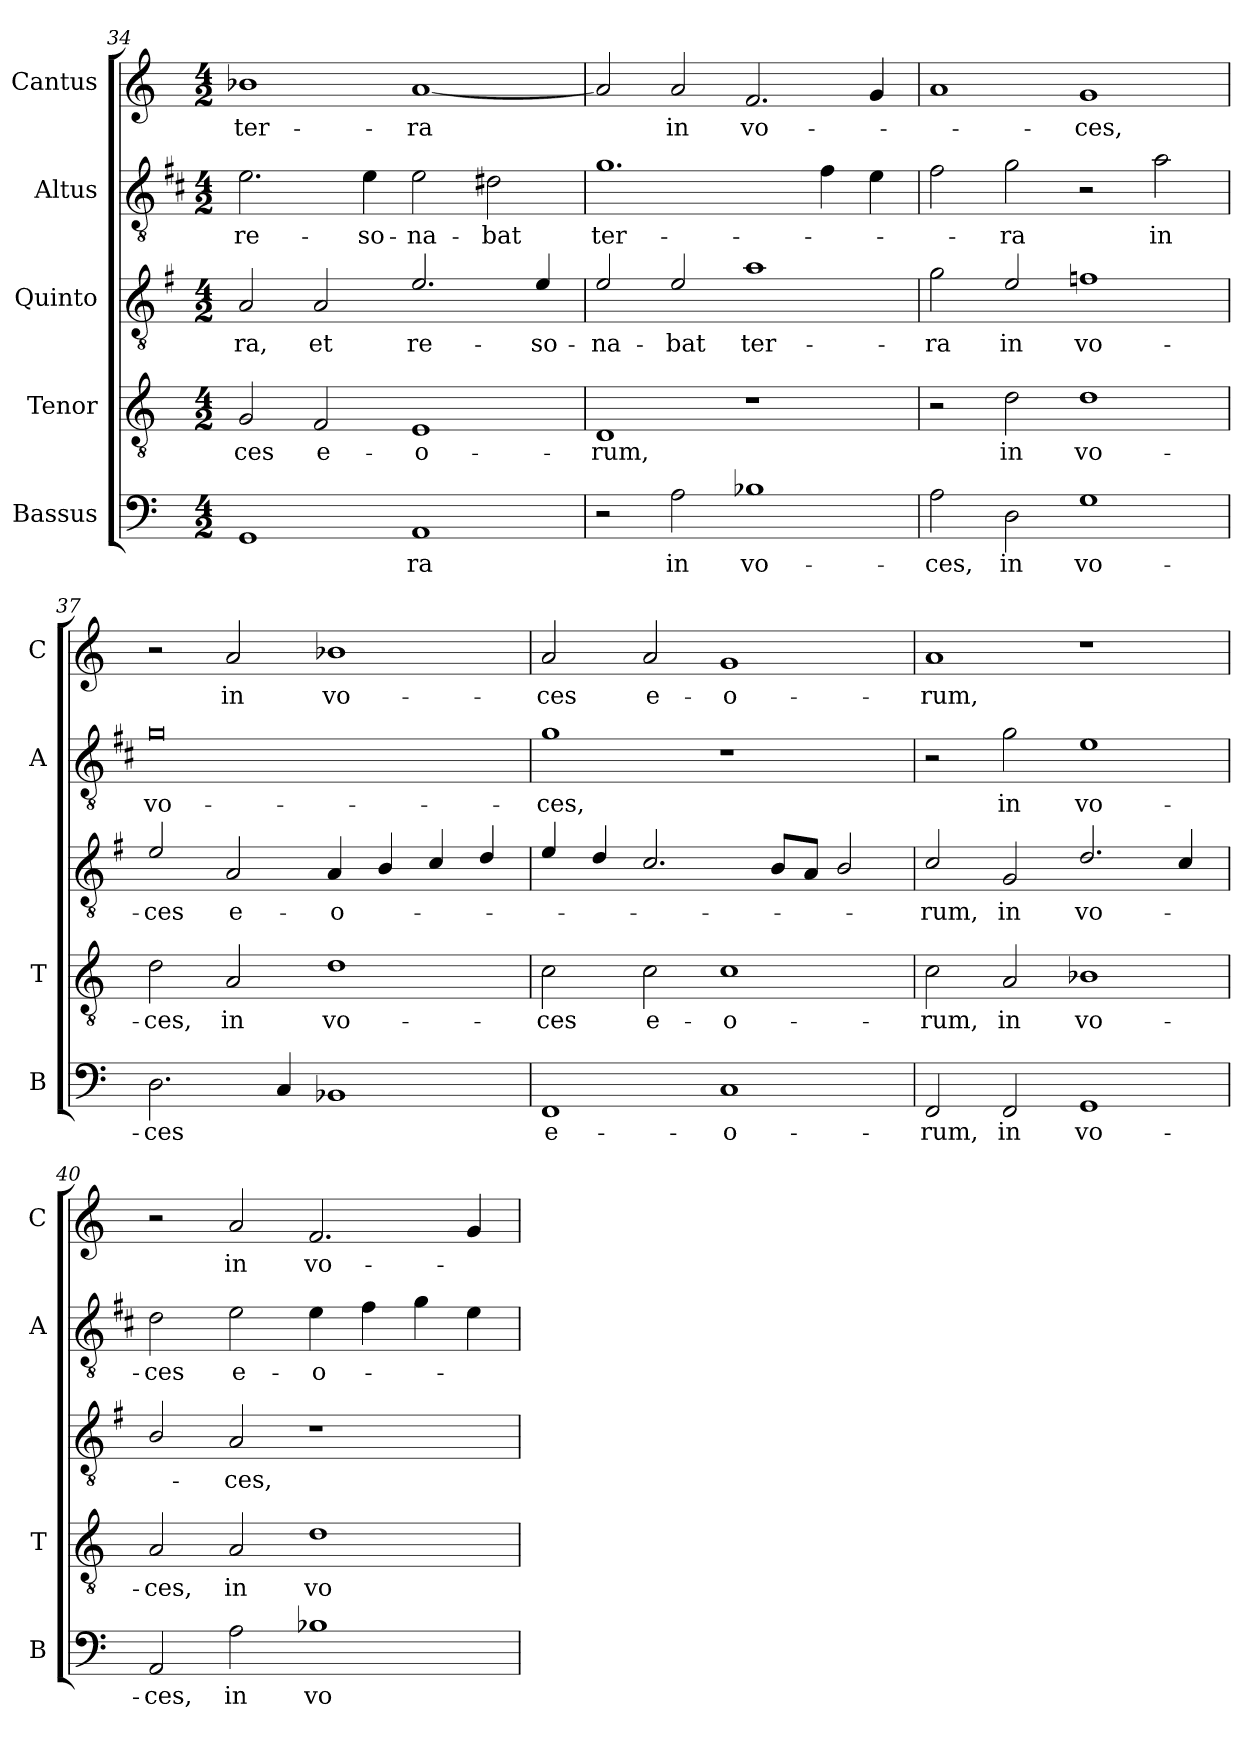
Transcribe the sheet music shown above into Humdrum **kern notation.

**kern	**text	**kern	**text	**kern	**text	**kern	**text	**kern	**text
*part5	*part5	*part4	*part4	*part3	*part3	*part2	*part2	*part1	*part1
*staff5	*staff5	*staff4	*staff4	*staff3	*staff3	*staff2	*staff2	*staff1	*staff1
*I"Bassus	*	*I"Tenor	*	*I"Quinto	*	*I"Altus	*	*I"Cantus	*
*I'B	*	*I'T	*	*	*	*I'A	*	*I'C	*
*clefF4	*	*clefGv2	*	*clefGv2	*	*clefGv2	*	*clefG2	*
*	*	*	*	*ITrd4c7	*	*ITrd1c2	*	*	*
*k[]	*	*k[]	*	*k[]	*	*k[]	*	*k[]	*
*C:	*	*C:	*	*C:	*	*C:	*	*C:	*
*M4/2	*	*M4/2	*	*M4/2	*	*M4/2	*	*M4/2	*
=34	=34	=34	=34	=34	=34	=34	=34	=34	=34
!	!	!	!LO:LY:b	!	!LO:LY:b	!	!LO:LY:b	!	!LO:LY:b
1GG	.	2G/	-ces	2D/	-ra,	2.d\	re-	1b-X	ter-
!	!	!	!LO:LY:b	!	!LO:LY:b	!	!	!	!
.	.	2F/	e-	2D/	et	.	.	.	.
!	!	!	!	!	!	!	!LO:LY:b	!	!
.	.	.	.	.	.	4d\	-so-	.	.
!	!LO:LY:b	!	!LO:LY:b	!	!LO:LY:b	!	!LO:LY:b	!	!LO:LY:b
1AA	-ra	1E	-o-	2.A/	re-	2d\	-na-	[1a	-ra
!	!	!	!	!	!	!	!LO:LY:b	!	!
.	.	.	.	.	.	2c#X\	-bat	.	.
!	!	!	!	!	!LO:LY:b	!	!	!	!
.	.	.	.	4A/	-so-	.	.	.	.
=35	=35	=35	=35	=35	=35	=35	=35	=35	=35
!	!	!	!LO:LY:b	!	!LO:LY:b	!	!LO:LY:b	!	!
2r	.	1D	-rum,	2A/	-na-	1.f	ter-	2a/]	.
!	!LO:LY:b	!	!	!	!LO:LY:b	!	!	!	!LO:LY:b
2A\	in	.	.	2A/	-bat	.	.	2a/	in
!	!LO:LY:b	!	!	!	!LO:LY:b	!	!	!	!LO:LY:b
1B-X	vo-	1r	.	1d	ter-	.	.	2.f/	vo-
.	.	.	.	.	.	4e\	.	.	.
.	.	.	.	.	.	4d\	.	4g/	.
=36	=36	=36	=36	=36	=36	=36	=36	=36	=36
!	!LO:LY:b	!	!	!	!LO:LY:b	!	!	!	!
2A\	-ces,	2r	.	2c\	-ra	2e\	.	1a	.
!	!LO:LY:b	!	!LO:LY:b	!	!LO:LY:b	!	!LO:LY:b	!	!
2D\	in	2d\	in	2A/	in	2f\	-ra	.	.
!	!LO:LY:b	!	!LO:LY:b	!	!LO:LY:b	!	!	!	!LO:LY:b
1G	vo-	1d	vo-	1B-X	vo-	2r	.	1g	-ces,
!	!	!	!	!	!	!	!LO:LY:b	!	!
.	.	.	.	.	.	2g\	in	.	.
=37	=37	=37	=37	=37	=37	=37	=37	=37	=37
!	!LO:LY:b	!	!LO:LY:b	!	!LO:LY:b	!	!LO:LY:b	!	!
2.D\	-ces	2d\	-ces,	2A/	-ces	0f	vo-	2r	.
!	!	!	!LO:LY:b	!	!LO:LY:b	!	!	!	!LO:LY:b
.	.	2A/	in	2D/	e-	.	.	2a/	in
4C/	.	.	.	.	.	.	.	.	.
!	!	!	!LO:LY:b	!	!LO:LY:b	!	!	!	!LO:LY:b
1BB-X	.	1d	vo-	4D/	-o-	.	.	1b-X	vo-
.	.	.	.	4E/	.	.	.	.	.
.	.	.	.	4F/	.	.	.	.	.
.	.	.	.	4G/	.	.	.	.	.
!!LO:LB:g=z
=38	=38	=38	=38	=38	=38	=38	=38	=38	=38
!	!LO:LY:b	!	!LO:LY:b	!	!	!	!LO:LY:b	!	!LO:LY:b
1FF	e-	2c\	-ces	4A/	.	1f	-ces,	2a/	-ces
.	.	.	.	4G/	.	.	.	.	.
!	!	!	!LO:LY:b	!	!	!	!	!	!LO:LY:b
.	.	2c\	e-	2.F/	.	.	.	2a/	e-
!	!LO:LY:b	!	!LO:LY:b	!	!	!	!	!	!LO:LY:b
1C	-o-	1c	-o-	.	.	1r	.	1g	-o-
.	.	.	.	8E/L	.	.	.	.	.
.	.	.	.	8D/J	.	.	.	.	.
.	.	.	.	2E/	.	.	.	.	.
=39	=39	=39	=39	=39	=39	=39	=39	=39	=39
!	!LO:LY:b	!	!LO:LY:b	!	!LO:LY:b	!	!	!	!LO:LY:b
2FF/	-rum,	2c\	-rum,	2F/	-rum,	2r	.	1a	-rum,
!	!LO:LY:b	!	!LO:LY:b	!	!LO:LY:b	!	!LO:LY:b	!	!
2FF/	in	2A/	in	2C/	in	2f\	in	.	.
!	!LO:LY:b	!	!LO:LY:b	!	!LO:LY:b	!	!LO:LY:b	!	!
1GG	vo-	1B-X	vo-	2.G/	vo-	1d	vo-	1r	.
.	.	.	.	4F/	.	.	.	.	.
=40	=40	=40	=40	=40	=40	=40	=40	=40	=40
!	!LO:LY:b	!	!LO:LY:b	!	!	!	!LO:LY:b	!	!
2AA/	-ces,	2A/	-ces,	2E/	.	2c\	-ces	2r	.
!	!LO:LY:b	!	!LO:LY:b	!	!LO:LY:b	!	!LO:LY:b	!	!LO:LY:b
2A\	in	2A/	in	2D/	-ces,	2d\	e-	2a/	in
!	!LO:LY:b	!	!LO:LY:b	!	!	!	!LO:LY:b	!	!LO:LY:b
1B-X	vo-	1d	vo-	1r	.	4d\	-o-	2.f/	vo-
.	.	.	.	.	.	4e\	.	.	.
.	.	.	.	.	.	4f\	.	.	.
.	.	.	.	.	.	4d\	.	4g/	.
=	=	=	=	=	=	=	=	=	=
*-	*-	*-	*-	*-	*-	*-	*-	*-	*-
